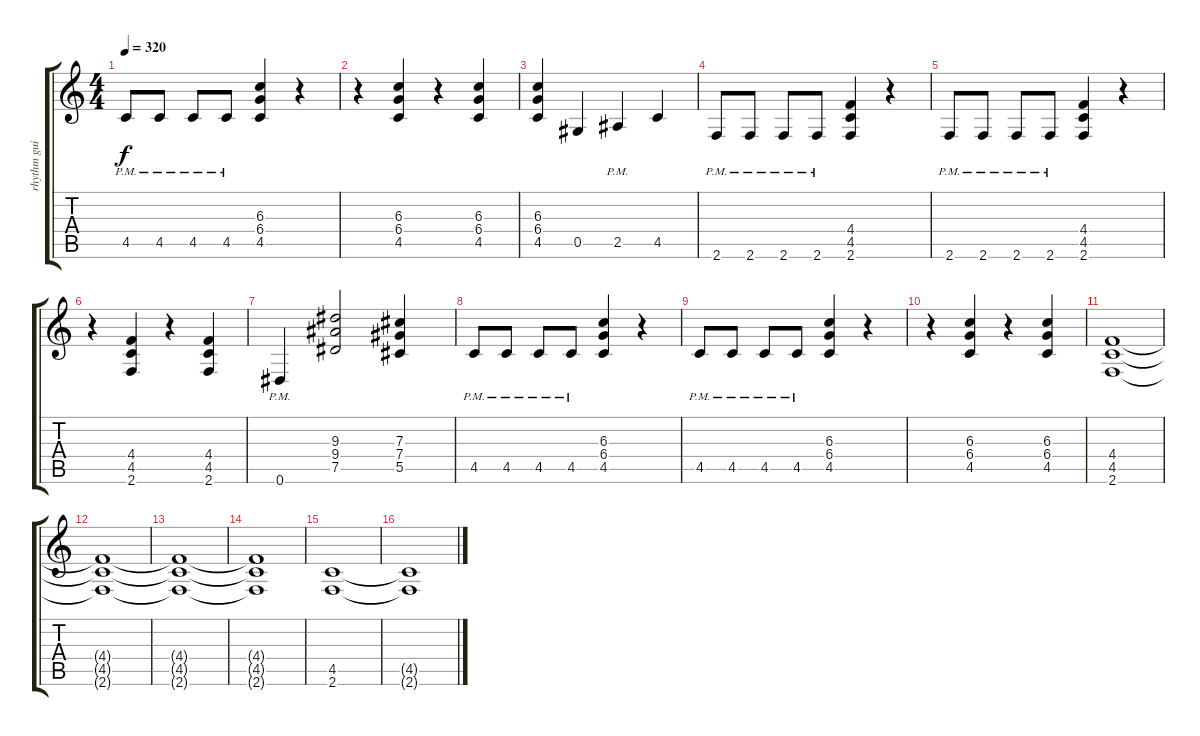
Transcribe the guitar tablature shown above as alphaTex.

\track ("rhythm guitar" "rhythm gui") {instrument distortionguitar}
\staff {score tabs}
\tuning (Eb4 Bb3 Gb3 Db3 Ab2 Eb2) {hide}
\ts (4 4)
\tempo 320
\clef g2
\ks c
4.5{pm}.8{dy f} 4.5{pm}.8 4.5{pm}.8 4.5{pm}.8 (6.3 6.4 4.5).4 r.4 |
r.4 (6.3 6.4 4.5).4 r.4 (6.3 6.4 4.5).4 |
(6.3 6.4 4.5).4 0.5.4 2.5{pm}.4 4.5.4 |
2.6{pm}.8 2.6{pm}.8 2.6{pm}.8 2.6{pm}.8 (4.4 4.5 2.6).4 r.4 |
2.6{pm}.8 2.6{pm}.8 2.6{pm}.8 2.6{pm}.8 (4.4 4.5 2.6).4 r.4 |
r.4 (4.4 4.5 2.6).4 r.4 (4.4 4.5 2.6).4 |
0.6{pm}.4 (9.3 9.4 7.5).2 (7.3 7.4 5.5).4 |
4.5{pm}.8 4.5{pm}.8 4.5{pm}.8 4.5{pm}.8 (6.3 6.4 4.5).4 r.4 |
4.5{pm}.8 4.5{pm}.8 4.5{pm}.8 4.5{pm}.8 (6.3 6.4 4.5).4 r.4 |
r.4 (6.3 6.4 4.5).4 r.4 (6.3 6.4 4.5).4 |
(4.4 4.5 2.6).1 |
(4.4{t} 4.5{t} 2.6{t}).1 |
(4.4{t} 4.5{t} 2.6{t}).1 |
(4.4{t} 4.5{t} 2.6{t}).1 |
(4.5 2.6).1 |
(4.5{t} 2.6{t}).1
